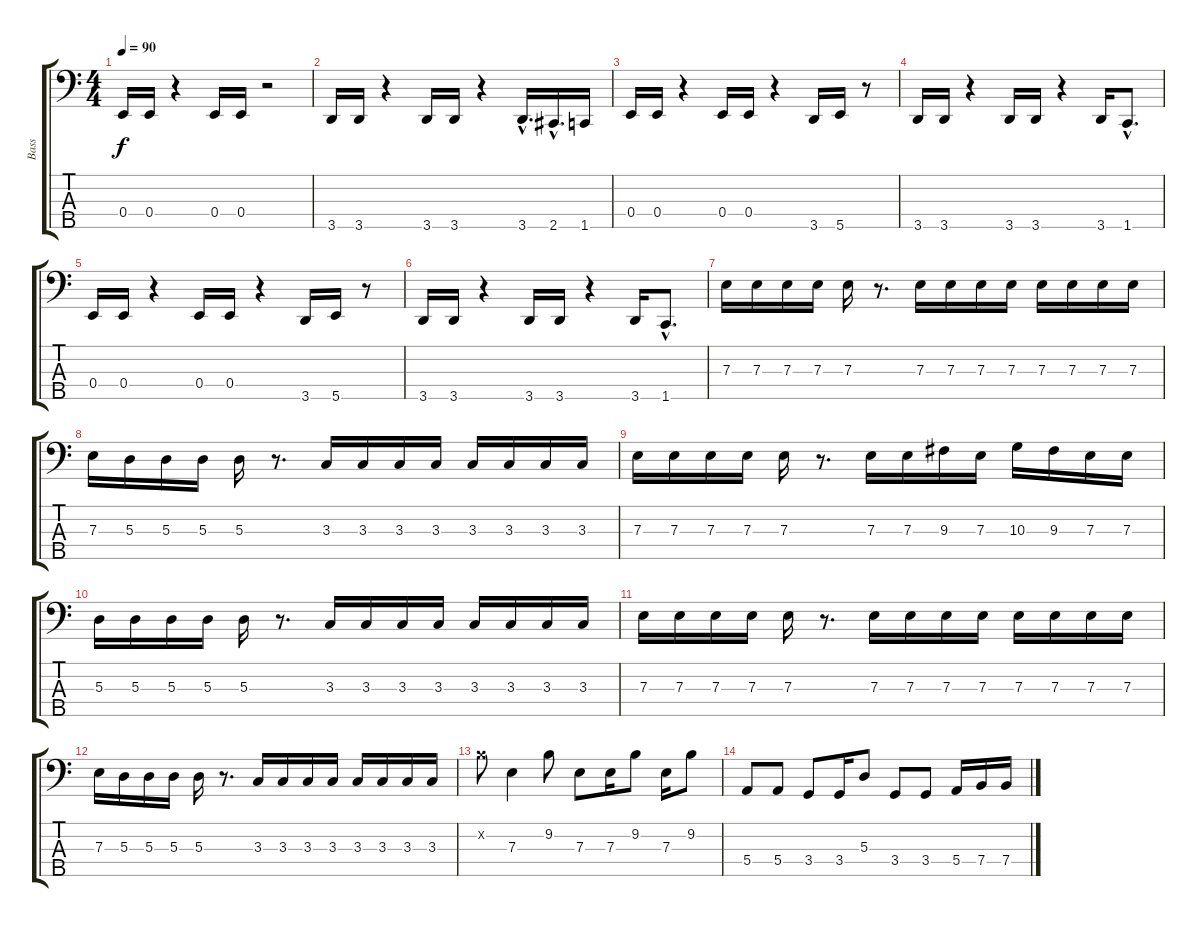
\track ("Bass" "Bass") {instrument electricbassfinger}
\staff {score tabs}
\tuning (G2 D2 A1 E1 B0) {hide}
\ts (4 4)
\tempo 90
\clef f4
\ks c
0.4.16{dy f instrument electricbassfinger} 0.4.16 r.4 0.4.16 0.4.16 r.2 |
3.5.16 3.5.16 r.4 3.5.16 3.5.16 r.4 3.5{hac}.16{d} 2.5{hac}.16{d} 1.5.16 |
0.4.16 0.4.16 r.4 0.4.16 0.4.16 r.4 3.5.16 5.5.16 r.8 |
3.5.16 3.5.16 r.4 3.5.16 3.5.16 r.4 3.5.16 1.5{hac}.8{d} |
0.4.16 0.4.16 r.4 0.4.16 0.4.16 r.4 3.5.16 5.5.16 r.8 |
3.5.16 3.5.16 r.4 3.5.16 3.5.16 r.4 3.5.16 1.5{hac}.8{d} |
7.3.16 7.3.16 7.3.16 7.3.16 7.3.16 r.8{d} 7.3.16 7.3.16 7.3.16 7.3.16 7.3.16 7.3.16 7.3.16 7.3.16 |
7.3.16 5.3.16 5.3.16 5.3.16 5.3.16 r.8{d} 3.3.16 3.3.16 3.3.16 3.3.16 3.3.16 3.3.16 3.3.16 3.3.16 |
7.3.16 7.3.16 7.3.16 7.3.16 7.3.16 r.8{d} 7.3.16 7.3.16 9.3.16 7.3.16 10.3.16 9.3.16 7.3.16 7.3.16 |
5.3.16 5.3.16 5.3.16 5.3.16 5.3.16 r.8{d} 3.3.16 3.3.16 3.3.16 3.3.16 3.3.16 3.3.16 3.3.16 3.3.16 |
7.3.16 7.3.16 7.3.16 7.3.16 7.3.16 r.8{d} 7.3.16 7.3.16 7.3.16 7.3.16 7.3.16 7.3.16 7.3.16 7.3.16 |
7.3.16 5.3.16 5.3.16 5.3.16 5.3.16 r.8{d} 3.3.16 3.3.16 3.3.16 3.3.16 3.3.16 3.3.16 3.3.16 3.3.16 |
9.2{x}.8 7.3.4 9.2.8 7.3.8 7.3.16 9.2.8 7.3.16 9.2.8 |
5.4.8 5.4.8 3.4.8 3.4.16 5.3.8 3.4.8 3.4.8 5.4.16 7.4.16 7.4.16
